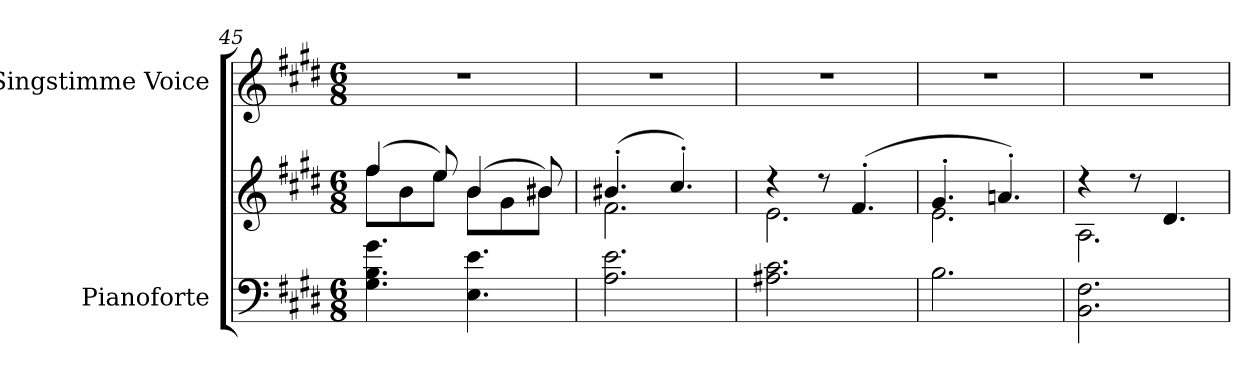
**kern	**kern	**dynam	**kern
*part2	*part2	*part2	*part1
*staff3	*staff2	*staff2/3	*staff1
*I"Pianoforte	*	*	*I"Singstimme Voice
*I'Pno	*	*	*
*clefF4	*clefG2	*	*clefG2
*k[f#c#g#d#]	*k[f#c#g#d#]	*	*k[f#c#g#d#]
*M6/8	*M6/8	*	*M6/8
=45	=45	=45	=45
*	*^	*	*
4.G#\ 4.B\ 4.g#\	(4ff#/	8ff#\L	.	2.r
.	.	8b\	.	.
.	8ee/)	8ee\J	.	.
4.E\ 4.e\	(4b/	8b\L	.	.
.	.	8g#\	.	.
.	8b#X/)	8b#\J	.	.
=46	=46	=46	=46	=46
2.A\ 2.e\	(4.b#X'/	2.f#\	.	2.r
.	4.cc#'/)	.	.	.
=47	=47	=47	=47	=47
!	!	!	!LO:DY:a=2	!
!	!	!	!LO:DY:n=1:a=2	!
2.A#X\ 2.c#\	4r	2.e\	p other-dynamics	2.r
.	8r	.	.	.
.	(4.f#'/	.	.	.
=48	=48	=48	=48	=48
2.B\	4.g#'/	2.e\	.	2.r
.	4.an'/)	.	.	.
=49	=49	=49	=49	=49
2.BB\ 2.F#\	4r	2.A\	.	2.r
.	8r	.	.	.
.	4.d#/	.	.	.
*	*v	*v	*	*
=	=	=	=
*-	*-	*-	*-
